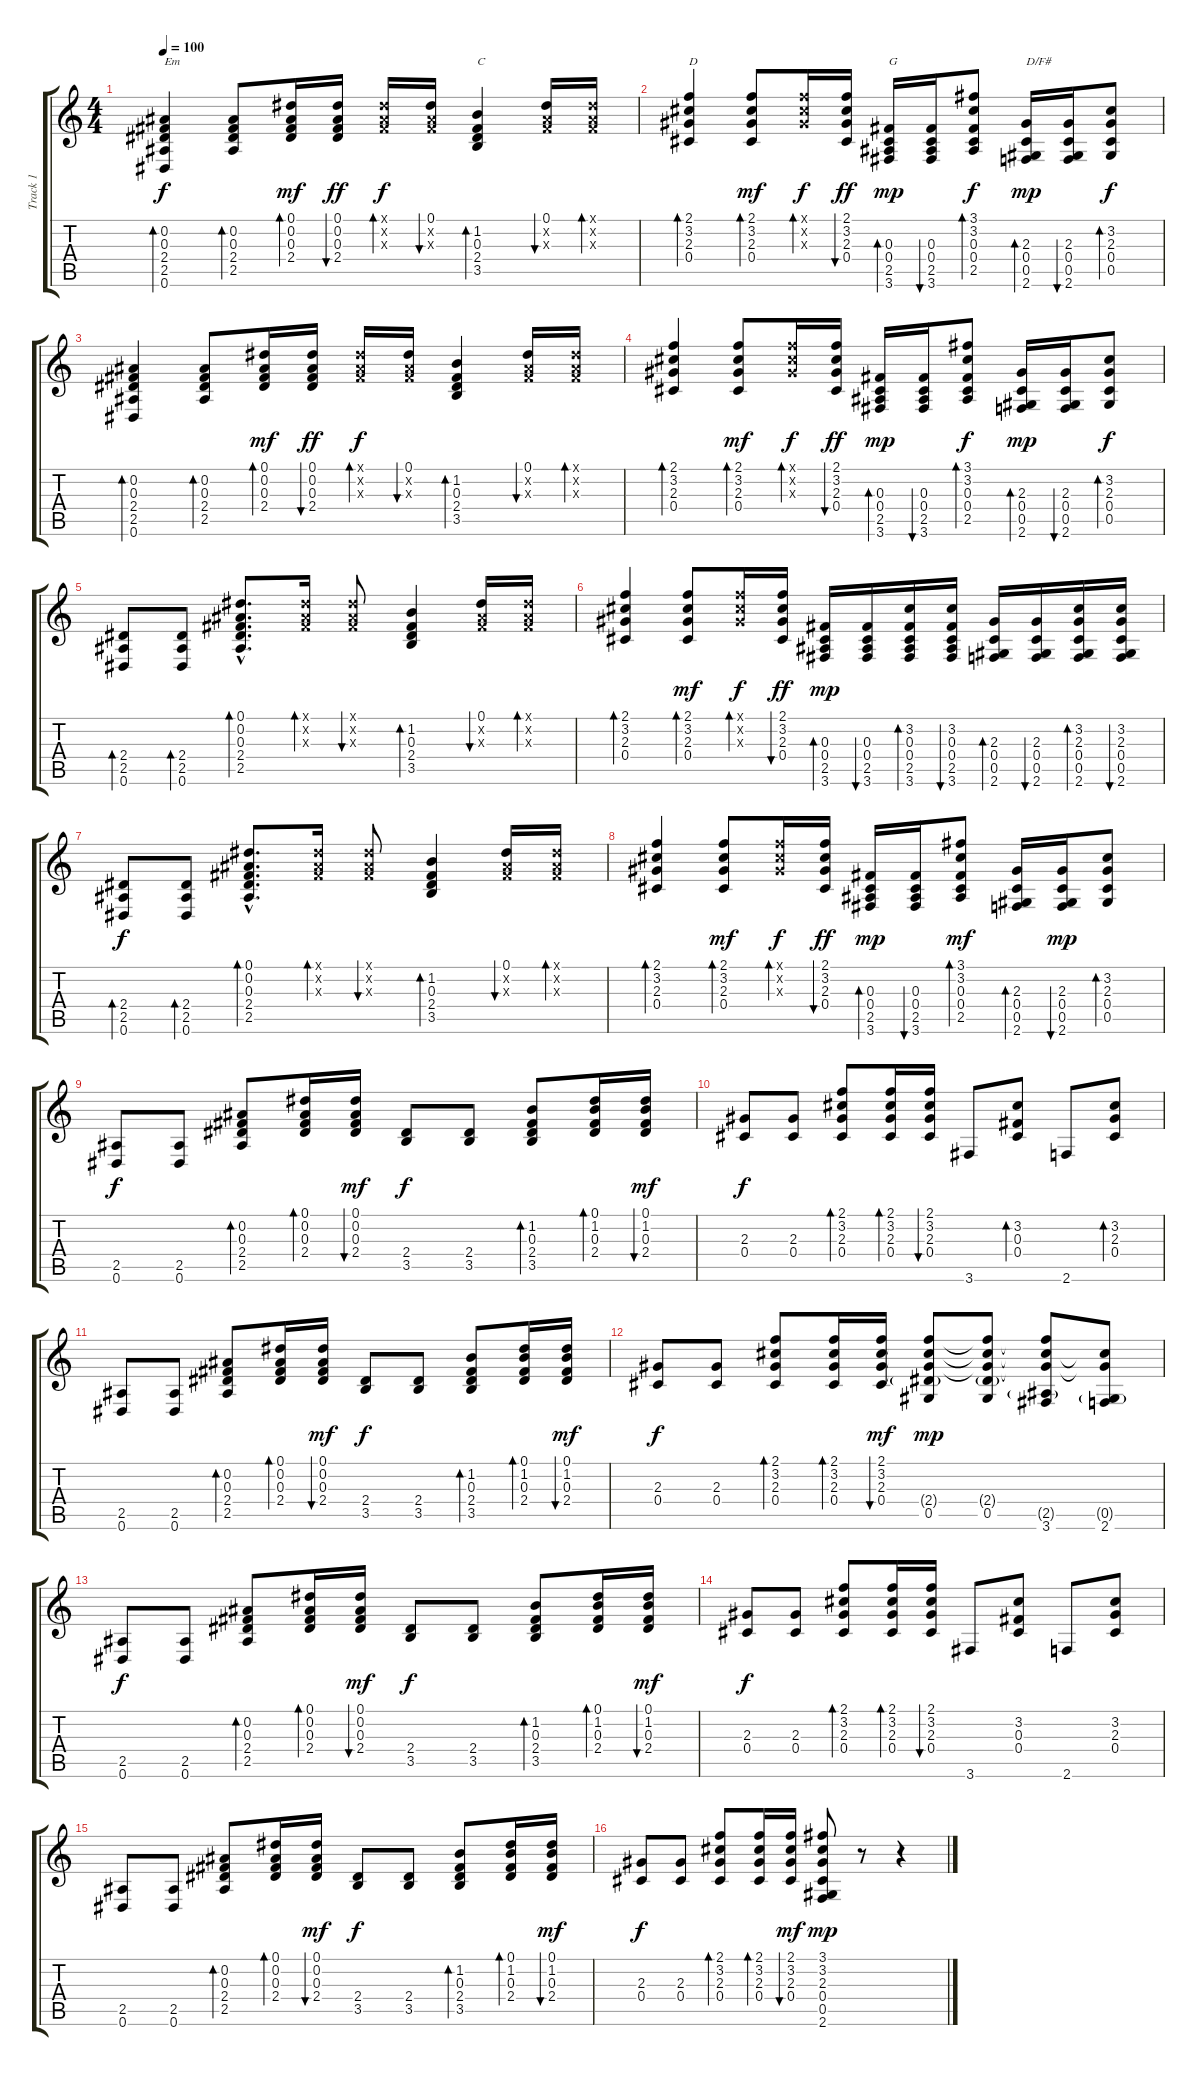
\track ("Track 1" "Track 1") {instrument acousticguitarsteel}
\staff {score tabs}
\tuning (Eb4 Bb3 Gb3 Db3 Ab2 Eb2) {hide}
\ts (4 4)
\tempo 100
\clef g2
\ks c
(0.2 0.3 2.4 2.5 0.6).4{bd 120 txt "Em" dy f instrument acousticguitarsteel} (0.2 0.3 2.4 2.5).8{bd 120} (0.1 0.2 0.3 2.4).16{bd 120 dy mf} (0.1 0.2 0.3 2.4).16{bu 60 dy ff} (0.1{x} 0.2{x} 0.3{x}).16{bd 60 dy f} (0.1 0.2{x} 0.3{x}).16{bu 60} (1.2 0.3 2.4 3.5).4{bd 60 txt "C"} (0.1 0.2{x} 0.3{x}).16{bu 60} (0.1{x} 0.2{x} 0.3{x}).16{bd 60} |
(2.1 3.2 2.3 0.4).4{bd 120 txt "D"} (2.1 3.2 2.3 0.4).8{bd 120 dy mf} (2.1{x} 3.2{x} 2.3{x}).16{bd 120 dy f} (2.1 3.2 2.3 0.4).16{bu 120 dy ff} (0.3 0.4 2.5 3.6).16{bd 120 txt "G" dy mp} (0.3 0.4 2.5 3.6).16{bu 120} (3.1 3.2 0.3 0.4 2.5).8{bd 120 dy f} (2.3 0.4 0.5 2.6).16{bd 120 txt "D/F#" dy mp} (2.3 0.4 0.5 2.6).16{bu 120} (3.2 2.3 0.4 0.5).8{bd 120 dy f} |
(0.2 0.3 2.4 2.5 0.6).4{bd 120} (0.2 0.3 2.4 2.5).8{bd 120} (0.1 0.2 0.3 2.4).16{bd 120 dy mf} (0.1 0.2 0.3 2.4).16{bu 60 dy ff} (0.1{x} 0.2{x} 0.3{x}).16{bd 60 dy f} (0.1 0.2{x} 0.3{x}).16{bu 60} (1.2 0.3 2.4 3.5).4{bd 60} (0.1 0.2{x} 0.3{x}).16{bu 60} (0.1{x} 0.2{x} 0.3{x}).16{bd 60} |
(2.1 3.2 2.3 0.4).4{bd 120} (2.1 3.2 2.3 0.4).8{bd 120 dy mf} (2.1{x} 3.2{x} 2.3{x}).16{bd 120 dy f} (2.1 3.2 2.3 0.4).16{bu 120 dy ff} (0.3 0.4 2.5 3.6).16{bd 120 dy mp} (0.3 0.4 2.5 3.6).16{bu 120} (3.1 3.2 0.3 0.4 2.5).8{bd 120 dy f} (2.3 0.4 0.5 2.6).16{bd 120 dy mp} (2.3 0.4 0.5 2.6).16{bu 120} (3.2 2.3 0.4 0.5).8{bd 120 dy f} |
(2.4 2.5 0.6).8{bd 120} (2.4 2.5 0.6).8{bd 120} (0.1{hac} 0.2{hac} 0.3{hac} 2.4{hac} 2.5{hac}).8{d bd 120} (0.1{x} 0.2{x} 0.3{x}).16{bd 60} (0.1{x} 0.2{x} 0.3{x}).8{bu 60} (1.2 0.3 2.4 3.5).4{bd 60} (0.1 0.2{x} 0.3{x}).16{bu 60} (0.1{x} 0.2{x} 0.3{x}).16{bd 60} |
(2.1 3.2 2.3 0.4).4{bd 120} (2.1 3.2 2.3 0.4).8{bd 120 dy mf} (2.1{x} 3.2{x} 2.3{x}).16{bd 120 dy f} (2.1 3.2 2.3 0.4).16{bu 120 dy ff} (0.3 0.4 2.5 3.6).16{bd 120 dy mp} (0.3 0.4 2.5 3.6).16{bu 120} (3.2 0.3 0.4 2.5 3.6).16{bd 120} (3.2 0.3 0.4 2.5 3.6).16{bu 120} (2.3 0.4 0.5 2.6).16{bd 120} (2.3 0.4 0.5 2.6).16{bu 120} (3.2 2.3 0.4 0.5 2.6).16{bd 120} (3.2 2.3 0.4 0.5 2.6).16{bu 120} |
(2.4 2.5 0.6).8{bd 120 dy f} (2.4 2.5 0.6).8{bd 120} (0.1{hac} 0.2{hac} 0.3{hac} 2.4{hac} 2.5{hac}).8{d bd 120} (0.1{x} 0.2{x} 0.3{x}).16{bd 60} (0.1{x} 0.2{x} 0.3{x}).8{bu 60} (1.2 0.3 2.4 3.5).4{bd 60} (0.1 0.2{x} 0.3{x}).16{bu 60} (0.1{x} 0.2{x} 0.3{x}).16{bd 60} |
(2.1 3.2 2.3 0.4).4{bd 120} (2.1 3.2 2.3 0.4).8{bd 120 dy mf} (2.1{x} 3.2{x} 2.3{x}).16{bd 120 dy f} (2.1 3.2 2.3 0.4).16{bu 120 dy ff} (0.3 0.4 2.5 3.6).16{bd 120 dy mp} (0.3 0.4 2.5 3.6).16{bu 120} (3.1 3.2 0.3 0.4 2.5).8{bd 120 dy mf} (2.3 0.4 0.5 2.6).16{bd 120} (2.3 0.4 0.5 2.6).16{bu 120 dy mp} (3.2 2.3 0.4 0.5).8{bd 120} |
(2.5 0.6).8{dy f} (2.5 0.6).8 (0.2 0.3 2.4 2.5).8{bd 120} (0.1 0.2 0.3 2.4).16{bd 120} (0.1 0.2 0.3 2.4).16{bu 120 dy mf} (2.4 3.5).8{dy f} (2.4 3.5).8 (1.2 0.3 2.4 3.5).8{bd 120} (0.1 1.2 0.3 2.4).16{bd 120} (0.1 1.2 0.3 2.4).16{bu 120 dy mf} |
(2.3 0.4).8{dy f} (2.3 0.4).8 (2.1 3.2 2.3 0.4).8{bd 120} (2.1 3.2 2.3 0.4).16{bd 120} (2.1 3.2 2.3 0.4).16{bu 120} 3.6.8 (3.2 0.3 0.4).8{bd 60} 2.6.8 (3.2 2.3 0.4).8{bd 60} |
(2.5 0.6).8 (2.5 0.6).8 (0.2 0.3 2.4 2.5).8{bd 120} (0.1 0.2 0.3 2.4).16{bd 120} (0.1 0.2 0.3 2.4).16{bu 120 dy mf} (2.4 3.5).8{dy f} (2.4 3.5).8 (1.2 0.3 2.4 3.5).8{bd 120} (0.1 1.2 0.3 2.4).16{bd 120} (0.1 1.2 0.3 2.4).16{bu 120 dy mf} |
(2.3 0.4).8{dy f} (2.3 0.4).8 (2.1 3.2 2.3 0.4).8{bd 120} (2.1 3.2 2.3 0.4).16{bd 120} (2.1 3.2 2.3 0.4).16{bu 120 dy mf} (2.1{t} 3.2{t} 2.3{t} 2.4{g} 0.5).8{dy mp} (2.1{t} 3.2{t} 2.3{t} 2.4{g} 0.5).8 (2.1{t} 3.2{t} 2.3{t} 2.5{g} 3.6).8 (3.2{t} 2.3{t} 0.5{g} 2.6).8 |
(2.5 0.6).8{dy f} (2.5 0.6).8 (0.2 0.3 2.4 2.5).8{bd 120} (0.1 0.2 0.3 2.4).16{bd 120} (0.1 0.2 0.3 2.4).16{bu 120 dy mf} (2.4 3.5).8{dy f} (2.4 3.5).8 (1.2 0.3 2.4 3.5).8{bd 120} (0.1 1.2 0.3 2.4).16{bd 120} (0.1 1.2 0.3 2.4).16{bu 120 dy mf} |
(2.3 0.4).8{dy f} (2.3 0.4).8 (2.1 3.2 2.3 0.4).8{bd 120} (2.1 3.2 2.3 0.4).16{bd 120} (2.1 3.2 2.3 0.4).16{bu 120} 3.6.8 (3.2 0.3 0.4).8 2.6.8 (3.2 2.3 0.4).8 |
(2.5 0.6).8 (2.5 0.6).8 (0.2 0.3 2.4 2.5).8{bd 120} (0.1 0.2 0.3 2.4).16{bd 120} (0.1 0.2 0.3 2.4).16{bu 120 dy mf} (2.4 3.5).8{dy f} (2.4 3.5).8 (1.2 0.3 2.4 3.5).8{bd 120} (0.1 1.2 0.3 2.4).16{bd 120} (0.1 1.2 0.3 2.4).16{bu 120 dy mf} |
(2.3 0.4).8{dy f} (2.3 0.4).8 (2.1 3.2 2.3 0.4).8{bd 120} (2.1 3.2 2.3 0.4).16{bd 120} (2.1 3.2 2.3 0.4).16{bu 120 dy mf} (3.1 3.2 2.3 0.4 0.5 2.6).8{dy mp} r.8 r.4
